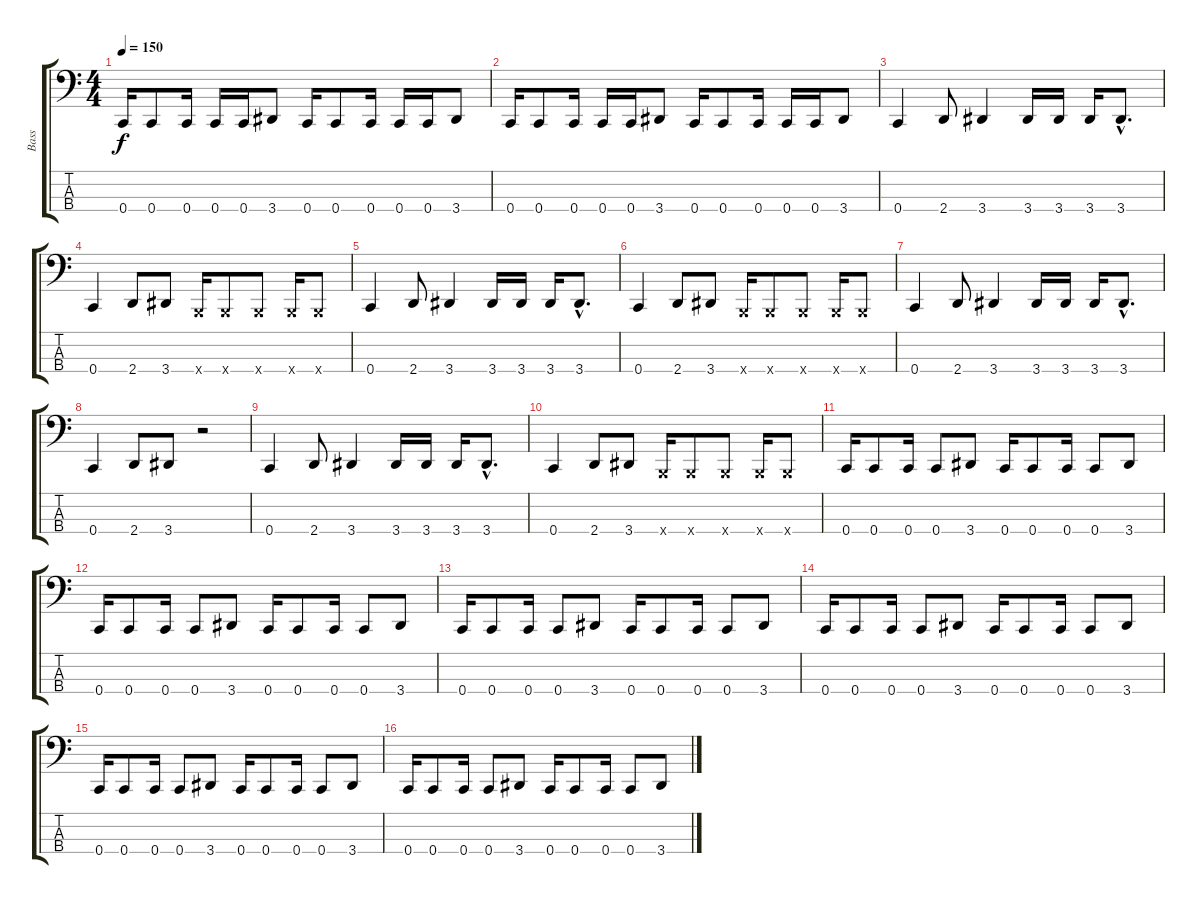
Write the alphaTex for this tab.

\track ("Bass" "Bass") {instrument electricbassfinger}
\staff {score tabs}
\tuning (F2 C2 G1 C1) {hide}
\ts (4 4)
\tempo 150
\clef f4
\ks c
0.4.16{dy f} 0.4.8 0.4.16 0.4.16 0.4.16 3.4.8 0.4.16 0.4.8 0.4.16 0.4.16 0.4.16 3.4.8 |
0.4.16 0.4.8 0.4.16 0.4.16 0.4.16 3.4.8 0.4.16 0.4.8 0.4.16 0.4.16 0.4.16 3.4.8 |
0.4.4 2.4.8 3.4.4 3.4.16 3.4.16 3.4.16 3.4{hac}.8{d} |
0.4.4 2.4.8 3.4.8 -1.4{x}.16 -1.4{x}.8 -1.4{x}.8 -1.4{x}.16 -1.4{x}.8 |
0.4.4 2.4.8 3.4.4 3.4.16 3.4.16 3.4.16 3.4{hac}.8{d} |
0.4.4 2.4.8 3.4.8 -1.4{x}.16 -1.4{x}.8 -1.4{x}.8 -1.4{x}.16 -1.4{x}.8 |
0.4.4 2.4.8 3.4.4 3.4.16 3.4.16 3.4.16 3.4{hac}.8{d} |
0.4.4 2.4.8 3.4.8 r.2 |
0.4.4 2.4.8 3.4.4 3.4.16 3.4.16 3.4.16 3.4{hac}.8{d} |
0.4.4 2.4.8 3.4.8 -1.4{x}.16 -1.4{x}.8 -1.4{x}.8 -1.4{x}.16 -1.4{x}.8 |
0.4.16 0.4.8 0.4.16 0.4.8 3.4.8 0.4.16 0.4.8 0.4.16 0.4.8 3.4.8 |
0.4.16 0.4.8 0.4.16 0.4.8 3.4.8 0.4.16 0.4.8 0.4.16 0.4.8 3.4.8 |
0.4.16 0.4.8 0.4.16 0.4.8 3.4.8 0.4.16 0.4.8 0.4.16 0.4.8 3.4.8 |
0.4.16 0.4.8 0.4.16 0.4.8 3.4.8 0.4.16 0.4.8 0.4.16 0.4.8 3.4.8 |
0.4.16 0.4.8 0.4.16 0.4.8 3.4.8 0.4.16 0.4.8 0.4.16 0.4.8 3.4.8 |
0.4.16 0.4.8 0.4.16 0.4.8 3.4.8 0.4.16 0.4.8 0.4.16 0.4.8 3.4.8
